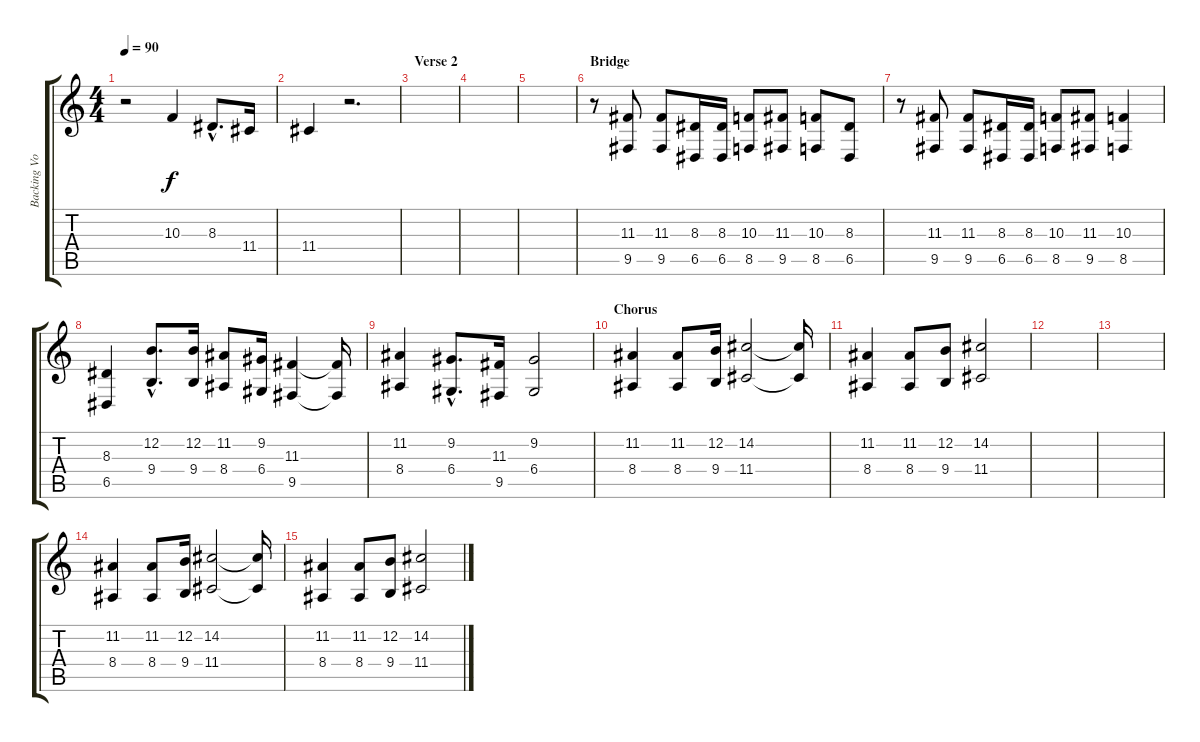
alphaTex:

\track ("Backing Vocals" "Backing Vo") {instrument choiraahs}
\staff {score tabs}
\tuning (E4 B3 G3 D3 A2 E2) {hide}
\ts (4 4)
\tempo 90
\clef g2
\ks c
r.2{dy f} 10.3.4 8.3{hac}.8{d} 11.4.16 |
11.4.4 r.2{d} |
\section ("" "Verse 2")
|
|
|
\section ("" "Bridge")
r.8 (11.3 9.5).8 (11.3 9.5).8 (8.3 6.5).16 (8.3 6.5).16 (10.3 8.5).8 (11.3 9.5).8 (10.3 8.5).8 (8.3 6.5).8 |
r.8 (11.3 9.5).8 (11.3 9.5).8 (8.3 6.5).16 (8.3 6.5).16 (10.3 8.5).8 (11.3 9.5).8 (10.3 8.5).4 |
(8.3 6.5).4 (12.2{hac} 9.4{hac}).8{d} (12.2 9.4).16 (11.2 8.4).8 (9.2 6.4).16 (11.3 9.5).4 (11.3{t} 9.5{t}).16 |
(11.2 8.4).4 (9.2{hac} 6.4{hac}).8{d} (11.3 9.5).16 (9.2 6.4).2 |
\section ("" "Chorus")
(11.2 8.4).4 (11.2 8.4).8 (12.2 9.4).16 (14.2 11.4).2 (14.2{t} 11.4{t}).16 |
(11.2 8.4).4 (11.2 8.4).8 (12.2 9.4).8 (14.2 11.4).2 |
|
|
(11.2 8.4).4 (11.2 8.4).8 (12.2 9.4).16 (14.2 11.4).2 (14.2{t} 11.4{t}).16 |
(11.2 8.4).4 (11.2 8.4).8 (12.2 9.4).8 (14.2 11.4).2
